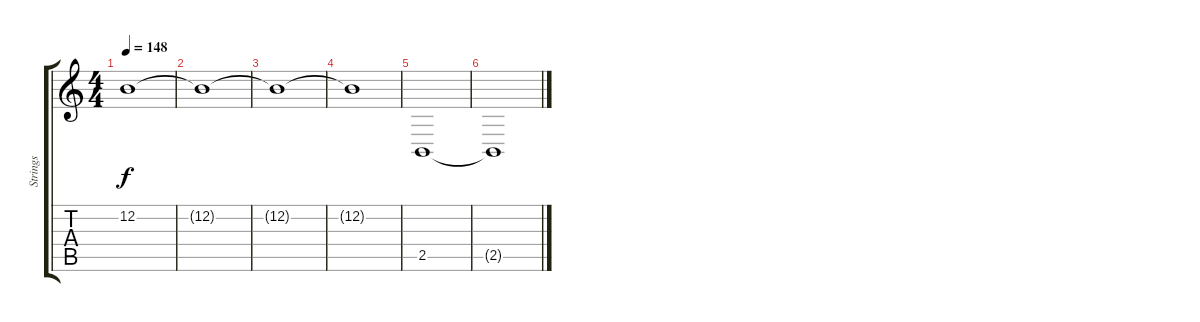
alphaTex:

\track ("Strings" "Strings") {instrument stringensemble1}
\staff {score tabs}
\tuning (E4 B3 G3 D3 A2 E2) {hide}
\ts (4 4)
\tempo 148
\clef g2
\ks c
12.2{t}.1{dy f} |
12.2{t}.1 |
12.2{t}.1 |
12.2{t}.1 |
2.5.1 |
2.5{t}.1
